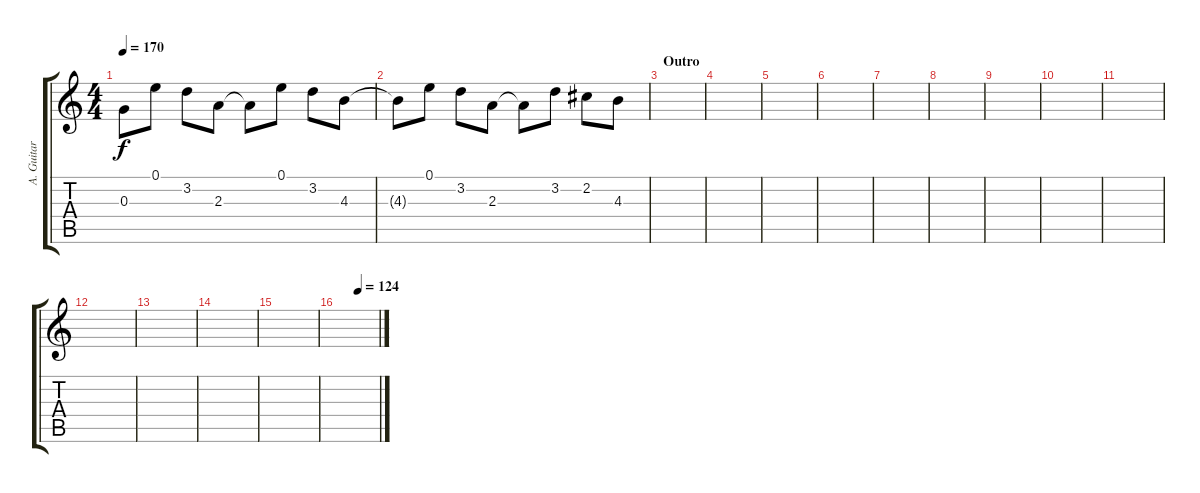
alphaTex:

\track ("A. Guitar (Slash)" "A. Guitar ") {instrument acousticguitarsteel}
\staff {score tabs}
\tuning (E4 B3 G3 D3 A2 E2) {hide}
\ts (4 4)
\tempo 170
\clef g2
\ks c
0.3{t}.8{dy f} 0.1.8 3.2.8 2.3.8 2.3{t}.8 0.1.8 3.2.8 4.3.8 |
4.3{t}.8 0.1.8 3.2.8 2.3.8 2.3{t}.8 3.2.8 2.2.8 4.3.8 |
\section ("" "Outro")
|
|
|
|
|
|
|
|
|
|
|
|
|
\tempo (124 0.5)
